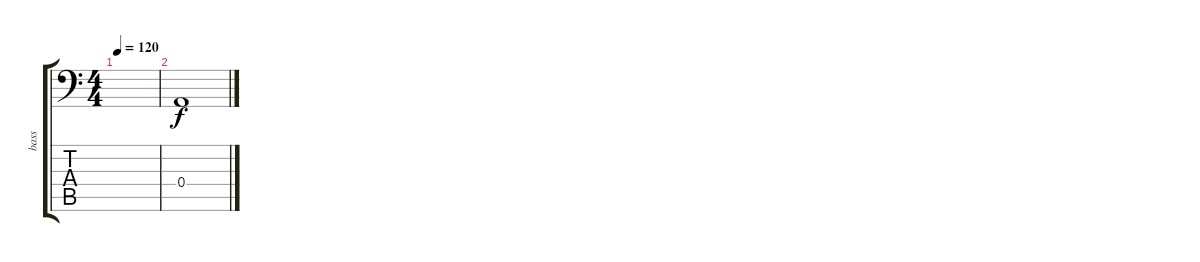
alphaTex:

\track ("bass" "bass") {instrument electricbasspick}
\staff {score tabs}
\tuning (C3 G2 D2 A1 E1 B0) {hide}
\ts (4 4)
\tempo 120
\clef f4
\ks c
|
0.4.1
